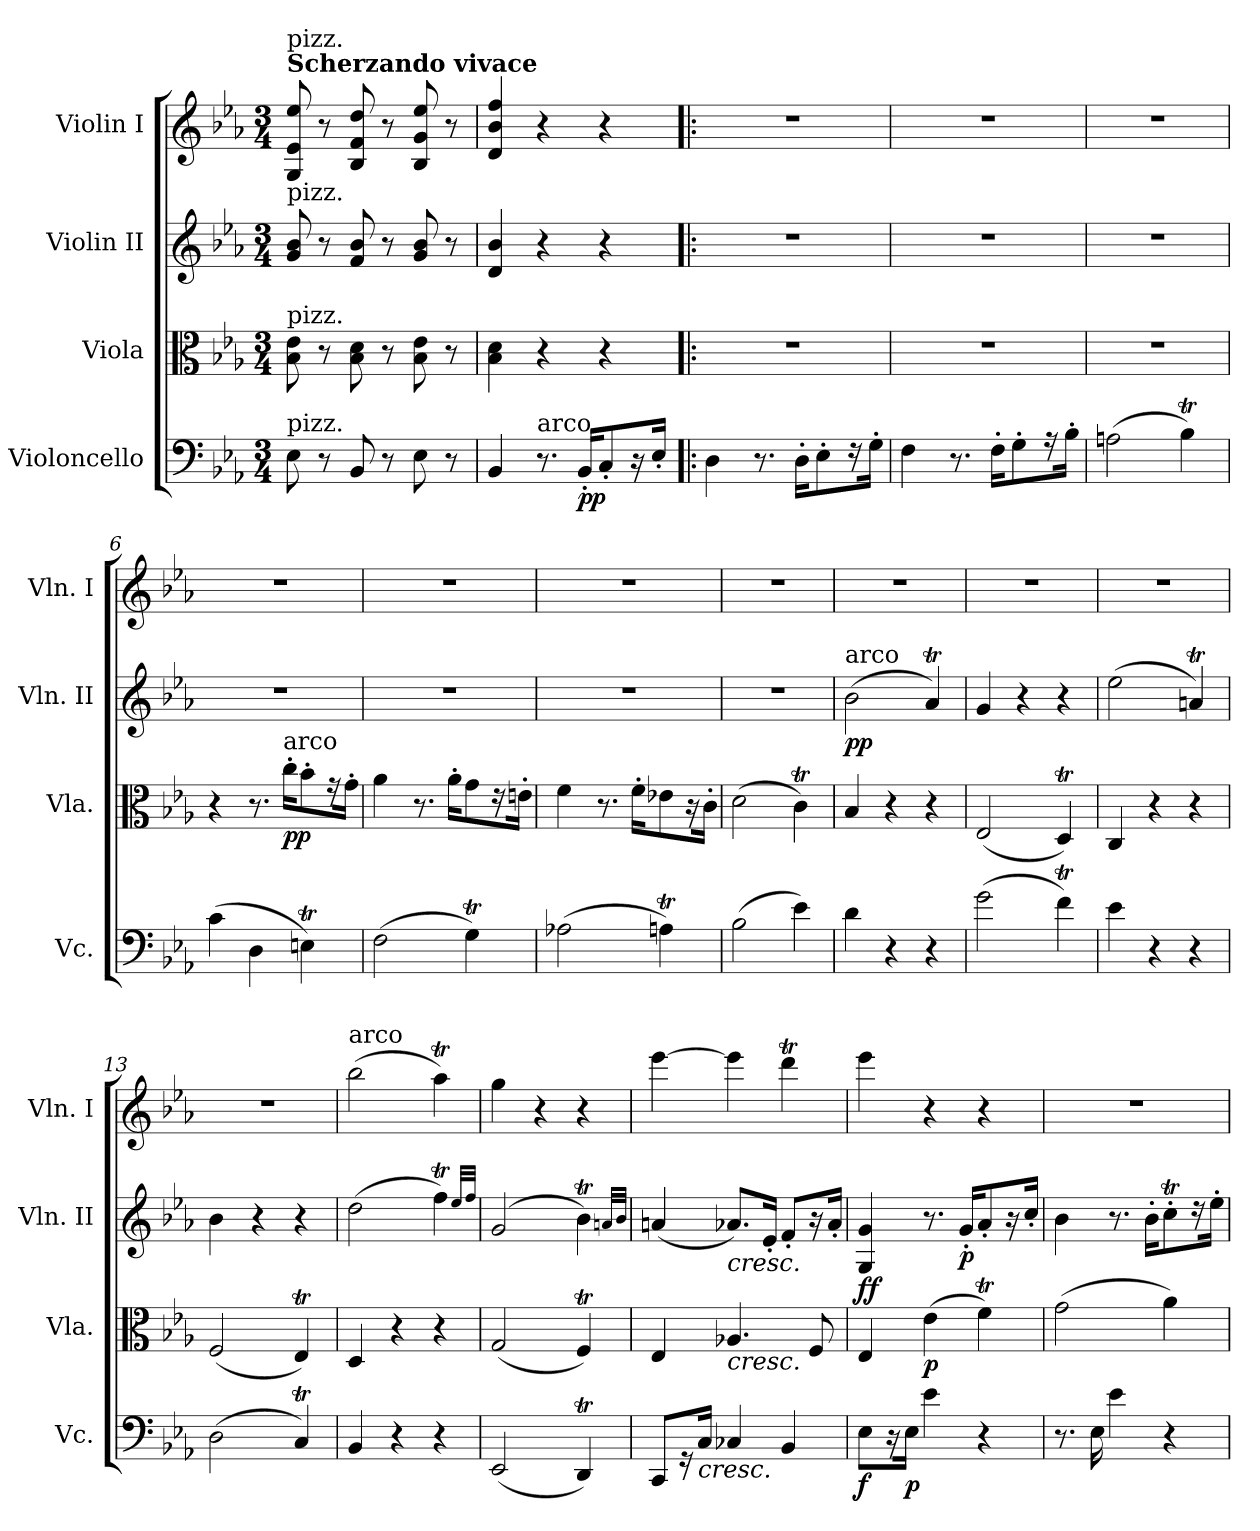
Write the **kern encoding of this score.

**kern	**dynam	**kern	**dynam	**kern	**dynam	**kern
*part4	*part4	*part3	*part3	*part2	*part2	*part1
*staff4	*staff4	*staff3	*staff3	*staff2	*staff2	*staff1
*I"Violoncello	*	*I"Viola	*	*I"Violin II	*	*I"Violin I
*I'Vc.	*	*I'Vla.	*	*I'Vln. II	*	*I'Vln. I
*clefF4	*	*clefC3	*	*clefG2	*	*clefG2
*k[b-e-a-]	*	*k[b-e-a-]	*	*k[b-e-a-]	*	*k[b-e-a-]
*E-:	*	*E-:	*	*E-:	*	*E-:
*M3/4	*	*M3/4	*	*M3/4	*	*M3/4
=1	=1	=1	=1	=1	=1	=1
!	!	!	!	!	!	!LO:TX:a:B:t=Scherzando vivace
!	!	!	!	!	!	!LO:TX:a:t=pizz.
!	!	!	!	!LO:TX:a:t=pizz.	!	!
!	!	!LO:TX:a:t=pizz.	!	!	!	!
!LO:TX:a:t=pizz.	!	!	!	!	!	!
8E-	.	8B- 8e-	.	8g 8b-	.	8G 8e- 8ee-
8r	.	8r	.	8r	.	8r
8BB-	.	8B- 8d	.	8f 8b-	.	8B- 8f 8dd
8r	.	8r	.	8r	.	8r
8E-	.	8B- 8e-	.	8g 8b-	.	8B- 8g 8ee-
8r	.	8r	.	8r	.	8r
=2	=2	=2	=2	=2	=2	=2
4BB-	.	4B- 4d	.	4d 4b-	.	4d 4b- 4ff
!LO:TX:a:t=arco	!	!	!	!	!	!
8.r	.	4r	.	4r	.	4r
16BB-'KL	pp	.	.	.	.	.
8C'	.	4r	.	4r	.	4r
16r	.	.	.	.	.	.
16E-'Jk	.	.	.	.	.	.
=3!|:	=3!|:	=3!|:	=3!|:	=3!|:	=3!|:	=3!|:
4D	.	2.r	.	2.r	.	2.r
8.r	.	.	.	.	.	.
16D'KL	.	.	.	.	.	.
8E-'	.	.	.	.	.	.
16r	.	.	.	.	.	.
16G'Jk	.	.	.	.	.	.
=4	=4	=4	=4	=4	=4	=4
4F	.	2.r	.	2.r	.	2.r
8.r	.	.	.	.	.	.
16F'KL	.	.	.	.	.	.
8G'	.	.	.	.	.	.
16r	.	.	.	.	.	.
16B-'Jk	.	.	.	.	.	.
=5	=5	=5	=5	=5	=5	=5
(2An	.	2.r	.	2.r	.	2.r
4B-T)	.	.	.	.	.	.
=6	=6	=6	=6	=6	=6	=6
(4c	.	4r	.	2.r	.	2.r
4D	.	8.r	.	.	.	.
!	!	!LO:TX:a:t=arco	!	!	!	!
.	.	16cc'KL	pp	.	.	.
4Ent)	.	8b-'	.	.	.	.
.	.	16r	.	.	.	.
.	.	16g'Jk	.	.	.	.
=7	=7	=7	=7	=7	=7	=7
(2F	.	4a-	.	2.r	.	2.r
.	.	8.r	.	.	.	.
.	.	16a-'KL	.	.	.	.
4Gt)	.	8g	.	.	.	.
.	.	16r	.	.	.	.
.	.	16en'Jk	.	.	.	.
=8	=8	=8	=8	=8	=8	=8
(2A-X	.	4f	.	2.r	.	2.r
.	.	8.r	.	.	.	.
.	.	16f'KL	.	.	.	.
4Ant)	.	8e-X	.	.	.	.
.	.	16r	.	.	.	.
.	.	16c'Jk	.	.	.	.
=9	=9	=9	=9	=9	=9	=9
(2B-	.	(2d	.	2.r	.	2.r
4e-)	.	4cT)	.	.	.	.
=10	=10	=10	=10	=10	=10	=10
!	!	!	!	!LO:TX:a:t=arco	!	!
4d	.	4B-	.	(2b-	pp	2.r
4r	.	4r	.	.	.	.
4r	.	4r	.	4a-T)	.	.
=11	=11	=11	=11	=11	=11	=11
(2g	.	(2E-	.	4g	.	2.r
.	.	.	.	4r	.	.
4fT)	.	4Dt)	.	4r	.	.
=12	=12	=12	=12	=12	=12	=12
4e-	.	4C	.	(2ee-	.	2.r
4r	.	4r	.	.	.	.
4r	.	4r	.	4ant)	.	.
=13	=13	=13	=13	=13	=13	=13
(2D	.	(2F	.	4b-	.	2.r
.	.	.	.	4r	.	.
4CT)	.	4E-T)	.	4r	.	.
=14	=14	=14	=14	=14	=14	=14
!	!	!	!	!	!	!LO:TX:a:t=arco
4BB-	.	4D	.	(2dd	.	(2bb-
4r	.	4r	.	.	.	.
4r	.	4r	.	4ffT)	.	4aa-T)
.	.	.	.	32qqee-/LLL	.	.
.	.	.	.	32qqff/JJJ	.	.
=15	=15	=15	=15	=15	=15	=15
(2EE-	.	(2G	.	(2g	.	4gg
.	.	.	.	.	.	4r
4DDt)	.	4FT)	.	4b-T)	.	4r
.	.	.	.	32qqan/LLL	.	.
.	.	.	.	32qqb-/JJJ	.	.
=16	=16	=16	=16	=16	=16	=16
8CCL	.	4E-	.	(4an	.	[4eee-
16r	.	.	.	.	.	.
!LO:TX:b:i:t=cresc.	!	!	!	!	!	!
16CJk	.	.	.	.	.	.
!	!	!	!	!LO:TX:b:i:t=cresc.	!	!
!	!	!LO:TX:b:i:t=cresc.	!	!	!	!
4C-X	.	4.A-X	.	8.a-XL)	.	4eee-]
.	.	.	.	16e-'Jk	.	.
4BB-	.	.	.	8f'L	.	4dddt
.	.	8F	.	16r	.	.
.	.	.	.	16a-'Jk	.	.
=17	=17	=17	=17	=17	=17	=17
!	!	!	!LO:DY:a	!	!	!
8E-L	f	4E-	ff	4G 4g	.	4eee-
16r	.	.	.	.	.	.
16E-Jk	p	.	.	.	.	.
4e-	.	(4e-	p	8.r	.	4r
.	.	.	.	16g'KL	p	.
4r	.	4fT)	.	8a-'	.	4r
.	.	.	.	16r	.	.
.	.	.	.	16cc'Jk	.	.
=18	=18	=18	=18	=18	=18	=18
8.r	.	(2g	.	4b-	.	2.r
16E-	.	.	.	.	.	.
4e-	.	.	.	8.r	.	.
.	.	.	.	16b-'KL	.	.
4r	.	4a-)	.	8ccT'	.	.
.	.	.	.	16r	.	.
.	.	.	.	16ee-'Jk	.	.
=	=	=	=	=	=	=
*-	*-	*-	*-	*-	*-	*-
